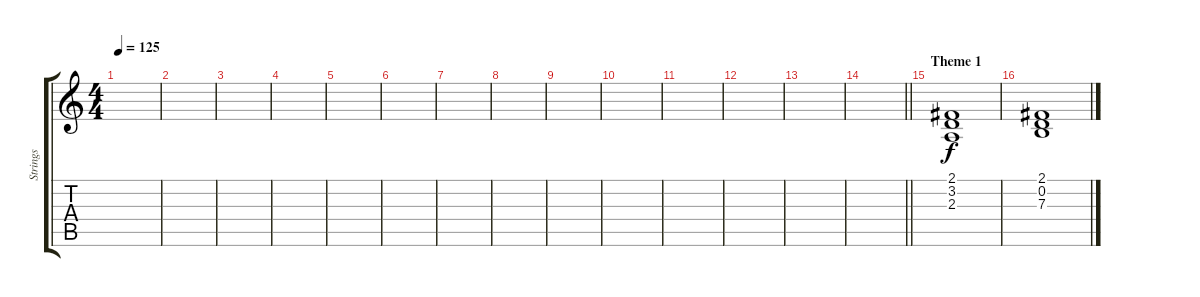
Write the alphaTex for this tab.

\track ("Strings" "Strings") {instrument stringensemble1}
\staff {score tabs}
\tuning (E4 B3 G3 D3 A2 E2) {hide}
\ts (4 4)
\tempo 125
\clef g2
\ks c
|
|
|
|
|
|
|
|
|
|
|
|
|
\barLineRight lightlight
|
\section ("" "Theme 1")
(2.1 3.2 2.3).1 |
(2.1 0.2 7.3).1
